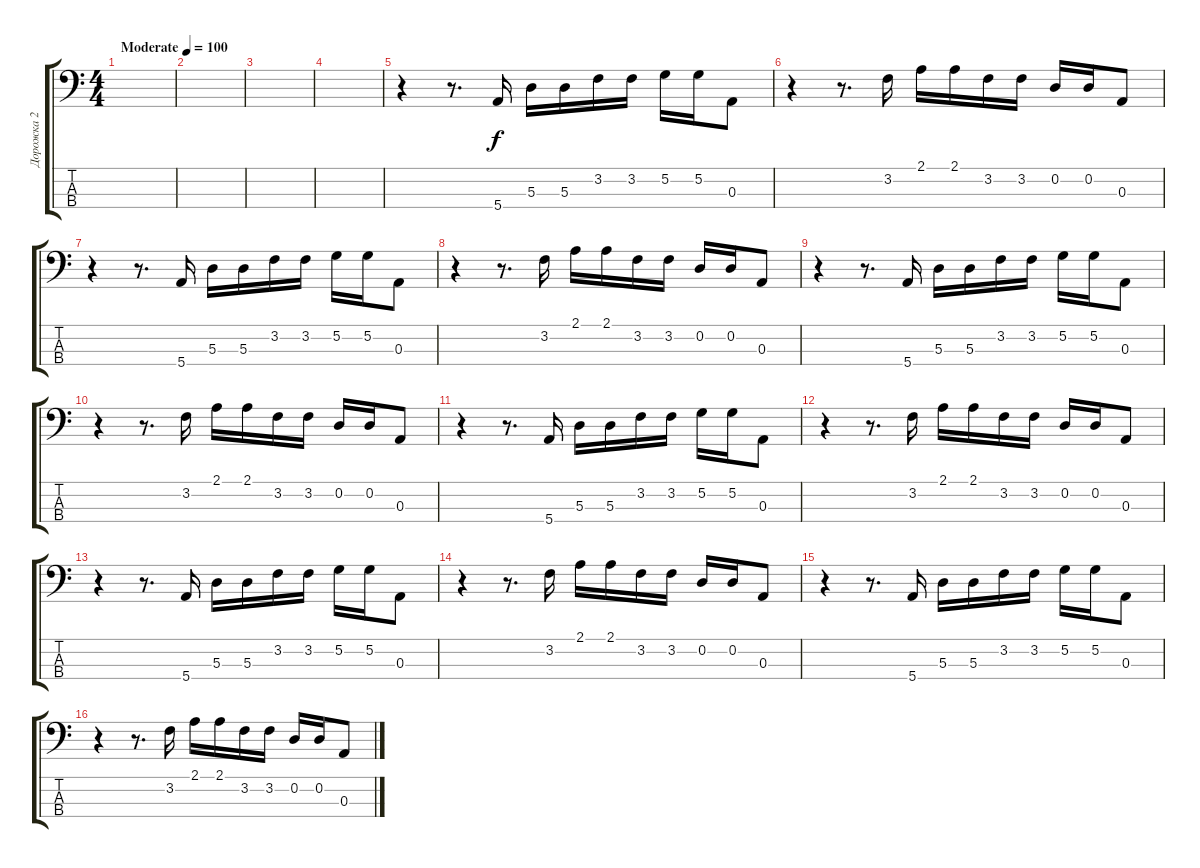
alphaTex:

\track ("Дорожка 2" "Дорожка 2") {instrument electricbasspick}
\staff {score tabs}
\tuning (G2 D2 A1 E1) {hide}
\ts (4 4)
\tempo (100 "Moderate")
\clef f4
\ks c
|
|
|
|
r.4 r.8{d} 5.4.16 5.3.16 5.3.16 3.2.16 3.2.16 5.2.16 5.2.16 0.3.8 |
r.4 r.8{d} 3.2.16 2.1.16 2.1.16 3.2.16 3.2.16 0.2.16 0.2.16 0.3.8 |
r.4 r.8{d} 5.4.16 5.3.16 5.3.16 3.2.16 3.2.16 5.2.16 5.2.16 0.3.8 |
r.4 r.8{d} 3.2.16 2.1.16 2.1.16 3.2.16 3.2.16 0.2.16 0.2.16 0.3.8 |
r.4 r.8{d} 5.4.16 5.3.16 5.3.16 3.2.16 3.2.16 5.2.16 5.2.16 0.3.8 |
r.4 r.8{d} 3.2.16 2.1.16 2.1.16 3.2.16 3.2.16 0.2.16 0.2.16 0.3.8 |
r.4 r.8{d} 5.4.16 5.3.16 5.3.16 3.2.16 3.2.16 5.2.16 5.2.16 0.3.8 |
r.4 r.8{d} 3.2.16 2.1.16 2.1.16 3.2.16 3.2.16 0.2.16 0.2.16 0.3.8 |
r.4 r.8{d} 5.4.16 5.3.16 5.3.16 3.2.16 3.2.16 5.2.16 5.2.16 0.3.8 |
r.4 r.8{d} 3.2.16 2.1.16 2.1.16 3.2.16 3.2.16 0.2.16 0.2.16 0.3.8 |
r.4 r.8{d} 5.4.16 5.3.16 5.3.16 3.2.16 3.2.16 5.2.16 5.2.16 0.3.8 |
r.4 r.8{d} 3.2.16 2.1.16 2.1.16 3.2.16 3.2.16 0.2.16 0.2.16 0.3.8
